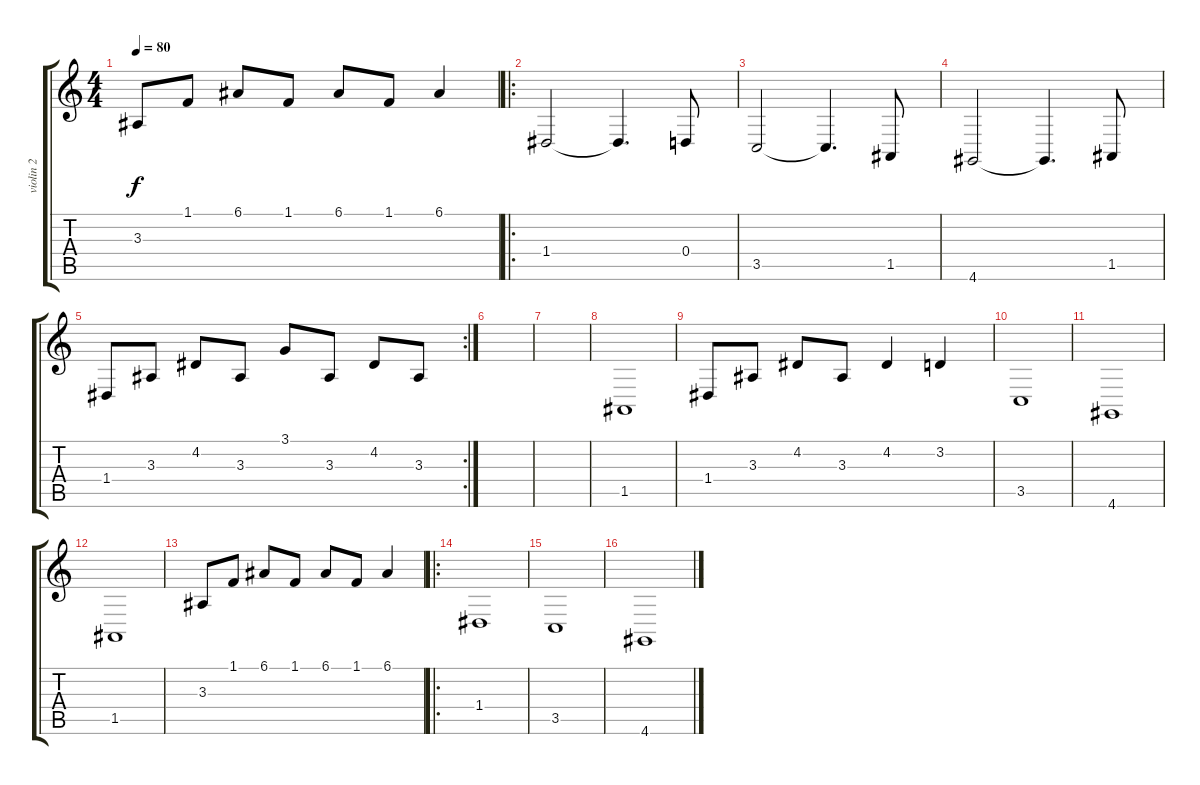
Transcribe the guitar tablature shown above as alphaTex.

\track ("violin 2" "violin 2") {instrument cello}
\staff {score tabs}
\tuning (E4 B3 G3 D3 A2 E2) {hide}
\ts (4 4)
\tempo 80
\clef g2
\ks c
3.3.8{dy f} 1.1.8 6.1.8 1.1.8 6.1.8 1.1.8 6.1.4 |
\ro
1.4.2 1.4{t}.4{d} 0.4.8 |
3.5.2 3.5{t}.4{d} 1.5.8 |
4.6.2 4.6{t}.4{d} 1.5.8 |
\rc 2
1.4.8 3.3.8 4.2.8 3.3.8 3.1.8 3.3.8 4.2.8 3.3.8 |
|
|
1.5.1 |
1.4.8 3.3.8 4.2.8 3.3.8 4.2.4 3.2.4 |
3.5.1 |
4.6.1 |
1.5.1 |
3.3.8 1.1.8 6.1.8 1.1.8 6.1.8 1.1.8 6.1.4 |
\ro
1.4.1 |
3.5.1 |
4.6.1
